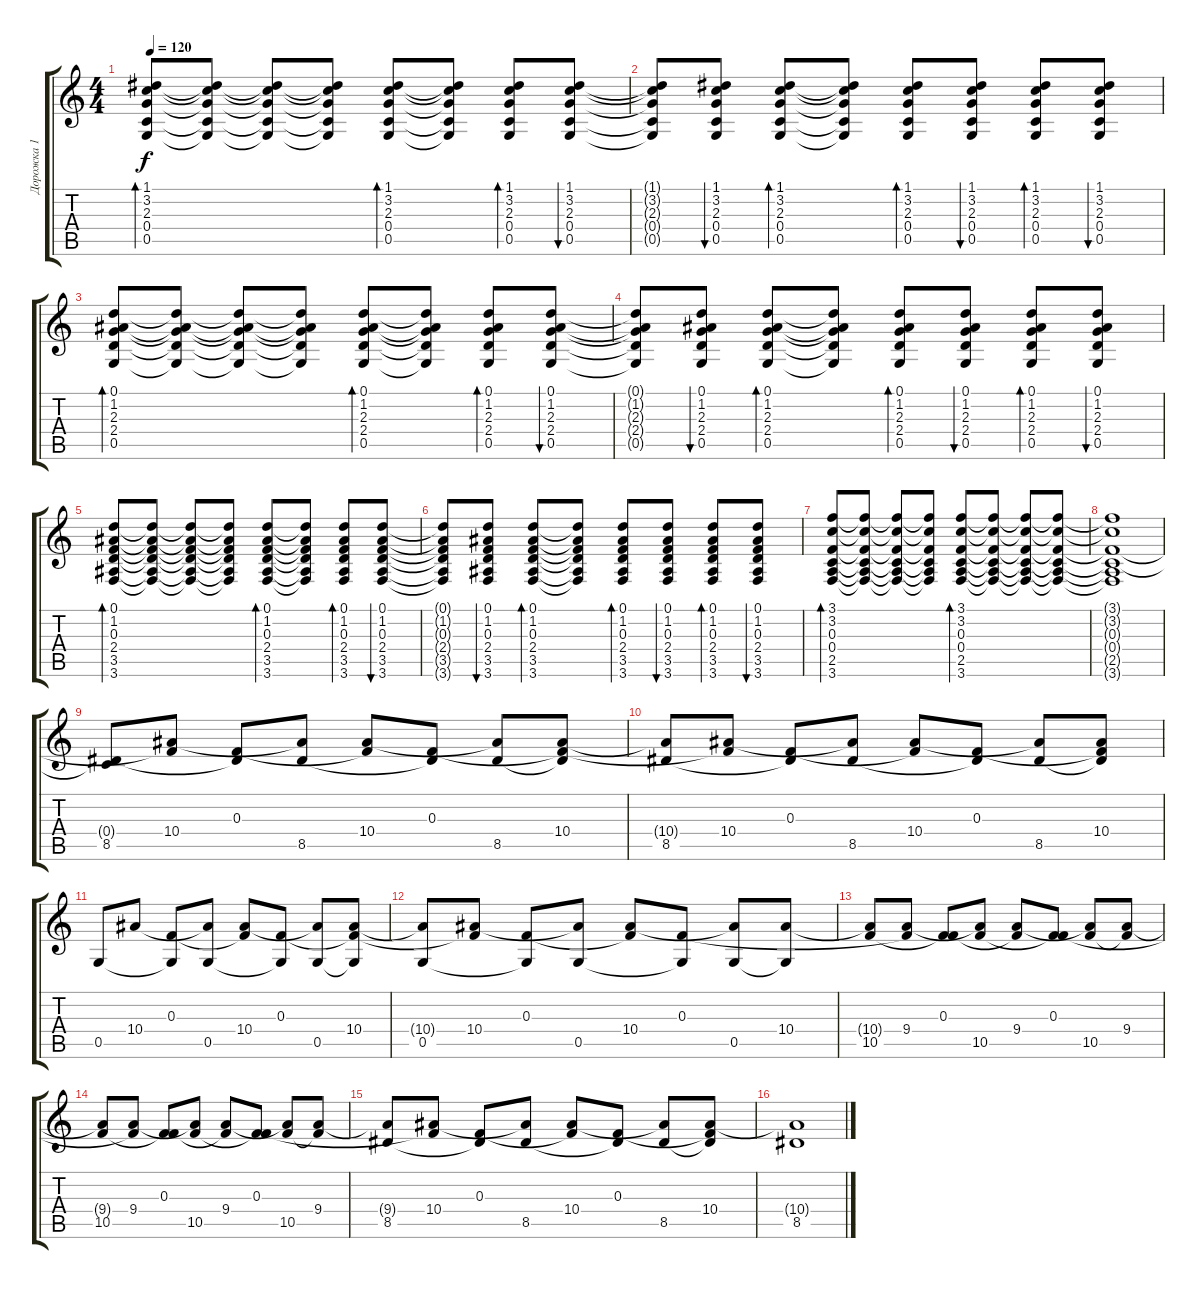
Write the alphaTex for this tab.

\track ("Дорожка 1" "Дорожка 1") {instrument acousticguitarsteel}
\staff {score tabs}
\tuning (D4 A3 F3 C3 G2 D2) {hide}
\ts (4 4)
\tempo 120
\clef g2
\ks c
(1.1 3.2 2.3 0.4 0.5).8{bd 30 dy f} (1.1{t} 3.2{t} 2.3{t} 0.4{t} 0.5{t}).8 (1.1{t} 3.2{t} 2.3{t} 0.4{t} 0.5{t}).8 (1.1{t} 3.2{t} 2.3{t} 0.4{t} 0.5{t}).8 (1.1 3.2 2.3 0.4 0.5).8{bd 30} (1.1{t} 3.2{t} 2.3{t} 0.4{t} 0.5{t}).8 (1.1 3.2 2.3 0.4 0.5).8{bd 30} (1.1 3.2 2.3 0.4 0.5).8{bu 30} |
(1.1{t} 3.2{t} 2.3{t} 0.4{t} 0.5{t}).8 (1.1 3.2 2.3 0.4 0.5).8{bu 30} (1.1 3.2 2.3 0.4 0.5).8{bd 30} (1.1{t} 3.2{t} 2.3{t} 0.4{t} 0.5{t}).8 (1.1 3.2 2.3 0.4 0.5).8{bd 30} (1.1 3.2 2.3 0.4 0.5).8{bu 30} (1.1 3.2 2.3 0.4 0.5).8{bd 30} (1.1 3.2 2.3 0.4 0.5).8{bu 30} |
(0.1 1.2 2.3 2.4 0.5).8{bd 30} (0.1{t} 1.2{t} 2.3{t} 2.4{t} 0.5{t}).8 (0.1{t} 1.2{t} 2.3{t} 2.4{t} 0.5{t}).8 (0.1{t} 1.2{t} 2.3{t} 2.4{t} 0.5{t}).8 (0.1 1.2 2.3 2.4 0.5).8{bd 30} (0.1{t} 1.2{t} 2.3{t} 2.4{t} 0.5{t}).8 (0.1 1.2 2.3 2.4 0.5).8{bd 30} (0.1 1.2 2.3 2.4 0.5).8{bu 30} |
(0.1{t} 1.2{t} 2.3{t} 2.4{t} 0.5{t}).8 (0.1 1.2 2.3 2.4 0.5).8{bu 30} (0.1 1.2 2.3 2.4 0.5).8{bd 30} (0.1{t} 1.2{t} 2.3{t} 2.4{t} 0.5{t}).8 (0.1 1.2 2.3 2.4 0.5).8{bd 30} (0.1 1.2 2.3 2.4 0.5).8{bu 30} (0.1 1.2 2.3 2.4 0.5).8{bd 30} (0.1 1.2 2.3 2.4 0.5).8{bu 30} |
(0.1 1.2 0.3 2.4 3.5 3.6).8{bd 30} (0.1{t} 1.2{t} 0.3{t} 2.4{t} 3.5{t} 3.6{t}).8 (0.1{t} 1.2{t} 0.3{t} 2.4{t} 3.5{t} 3.6{t}).8 (0.1{t} 1.2{t} 0.3{t} 2.4{t} 3.5{t} 3.6{t}).8 (0.1 1.2 0.3 2.4 3.5 3.6).8{bd 30} (0.1{t} 1.2{t} 0.3{t} 2.4{t} 3.5{t} 3.6{t}).8 (0.1 1.2 0.3 2.4 3.5 3.6).8{bd 30} (0.1 1.2 0.3 2.4 3.5 3.6).8{bu 30} |
(0.1{t} 1.2{t} 0.3{t} 2.4{t} 3.5{t} 3.6{t}).8 (0.1 1.2 0.3 2.4 3.5 3.6).8{bu 30} (0.1 1.2 0.3 2.4 3.5 3.6).8{bd 30} (0.1{t} 1.2{t} 0.3{t} 2.4{t} 3.5{t} 3.6{t}).8 (0.1 1.2 0.3 2.4 3.5 3.6).8{bd 30} (0.1 1.2 0.3 2.4 3.5 3.6).8{bu 30} (0.1 1.2 0.3 2.4 3.5 3.6).8{bd 30} (0.1 1.2 0.3 2.4 3.5 3.6).8{bu 30} |
(3.1 3.2 0.3 0.4 2.5 3.6).8{bd 30} (3.1{t} 3.2{t} 0.3{t} 0.4{t} 2.5{t} 3.6{t}).8 (3.1{t} 3.2{t} 0.3{t} 0.4{t} 2.5{t} 3.6{t}).8 (3.1{t} 3.2{t} 0.3{t} 0.4{t} 2.5{t} 3.6{t}).8 (3.1 3.2 0.3 0.4 2.5 3.6).8{bd 30} (3.1{t} 3.2{t} 0.3{t} 0.4{t} 2.5{t} 3.6{t}).8 (3.1{t} 3.2{t} 0.3{t} 0.4{t} 2.5{t} 3.6{t}).8 (3.1{t} 3.2{t} 0.3{t} 0.4{t} 2.5{t} 3.6{t}).8 |
(3.1{t} 3.2{t} 0.3{t} 0.4{t} 2.5{t} 3.6{t}).1 |
(0.4{t} 8.5).8 (0.3{t} 10.4).8 (0.3 8.5{t}).8 (10.4{t} 8.5).8 (0.3{t} 10.4).8 (0.3 8.5{t}).8 (10.4{t} 8.5).8 (0.3{t} 10.4 8.5{t}).8 |
(10.4{t} 8.5).8 (0.3{t} 10.4).8 (0.3 8.5{t}).8 (10.4{t} 8.5).8 (0.3{t} 10.4).8 (0.3 8.5{t}).8 (10.4{t} 8.5).8 (0.3{t} 10.4 8.5{t}).8 |
0.5.8 10.4.8 (0.3 0.5{t}).8 (10.4{t} 0.5).8 (0.3{t} 10.4).8 (0.3 0.5{t}).8 (10.4{t} 0.5).8 (0.3{t} 10.4 0.5{t}).8 |
(10.4{t} 0.5).8 (0.3{t} 10.4).8 (0.3 0.5{t}).8 (10.4{t} 0.5).8 (0.3{t} 10.4).8 (0.3 0.5{t}).8 (10.4{t} 0.5).8 (10.4 0.5{t}).8 |
(10.4{t} 10.5).8 (0.3{t} 9.4).8 (0.3 10.5{t}).8 (9.4{t} 10.5).8 (0.3{t} 9.4).8 (0.3 10.5{t}).8 (9.4{t} 10.5).8 (9.4 10.5{t}).8 |
(9.4{t} 10.5).8 (0.3{t} 9.4).8 (0.3 10.5{t}).8 (9.4{t} 10.5).8 (0.3{t} 9.4).8 (0.3 10.5{t}).8 (9.4{t} 10.5).8 (9.4 10.5{t}).8 |
(9.4{t} 8.5).8 (0.3{t} 10.4).8 (0.3 8.5{t}).8 (10.4{t} 8.5).8 (0.3{t} 10.4).8 (0.3 8.5{t}).8 (10.4{t} 8.5).8 (0.3{t} 10.4 8.5{t}).8 |
(10.4{t} 8.5).1
